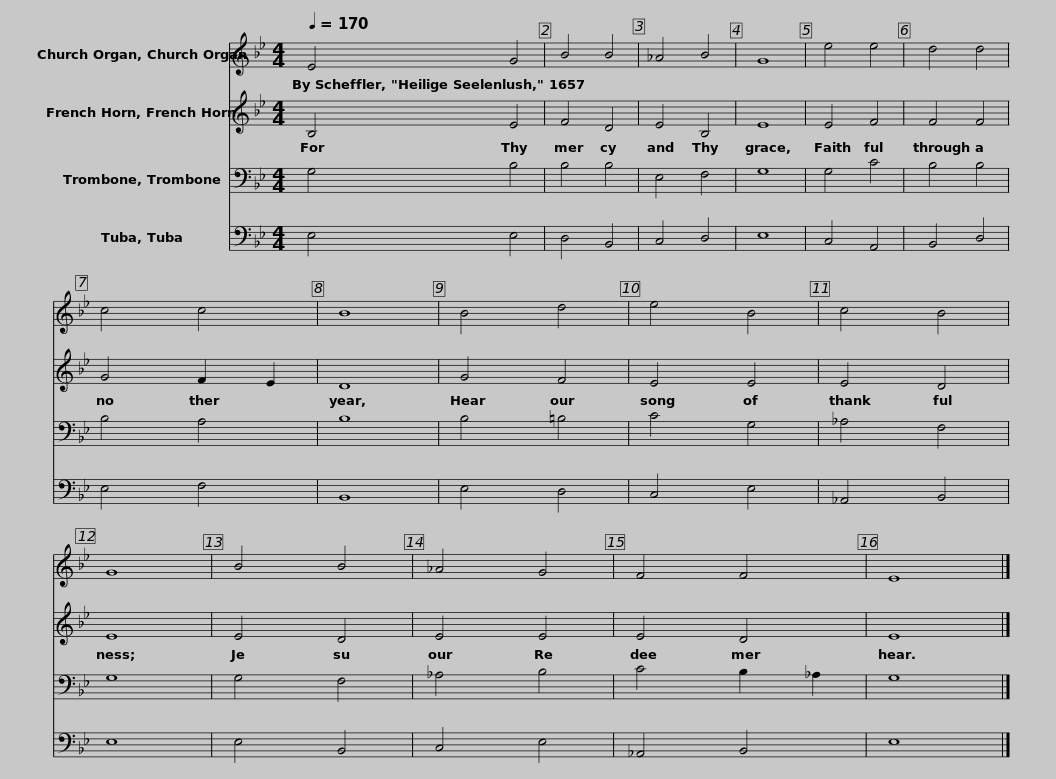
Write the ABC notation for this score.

X:1
%%score 1 2 3 4
L:1/8
Q:1/4=170
M:4/4
I:linebreak $
K:Bb
V:1 treble
V:2 treble
V:3 bass
V:4 bass
V:1
 E4 G4 | B4 B4 | _A4 B4 | G8 | e4 e4 |$ %5
 d4 d4 | c4 c4 | B8 | B4 d4 | e4 B4 | %10
 c4 B4 | G8 | B4 B4 | _A4 G4 | F4 F4 |$ %15
 E8 |] %16
V:2
 B,4 E4 | F4 D4 | E4 B,4 | E8 | E4 F4 |$ %5
 F4 F4 | G4 F2 E2 | D8 | G4 F4 | E4 E4 | %10
 E4 D4 | E8 | E4 D4 | E4 E4 | E4 D4 |$ %15
 E8 |] %16
V:3
 G,4 B,4 | B,4 B,4 | E,4 F,4 | G,8 | G,4 C4 |$ %5
 B,4 B,4 | B,4 A,4 | B,8 | B,4 =B,4 | C4 G,4 | %10
 _A,4 F,4 | G,8 | G,4 F,4 | _A,4 B,4 | C4 B,2 _A,2 |$ %15
 G,8 |] %16
V:4
 E,4 E,4 | D,4 B,,4 | C,4 D,4 | E,8 | C,4 A,,4 |$ %5
 B,,4 D,4 | E,4 F,4 | B,,8 | E,4 D,4 | C,4 E,4 | %10
 _A,,4 B,,4 | E,8 | E,4 B,,4 | C,4 E,4 | _A,,4 B,,4 |$ %15
 E,8 |] %16
